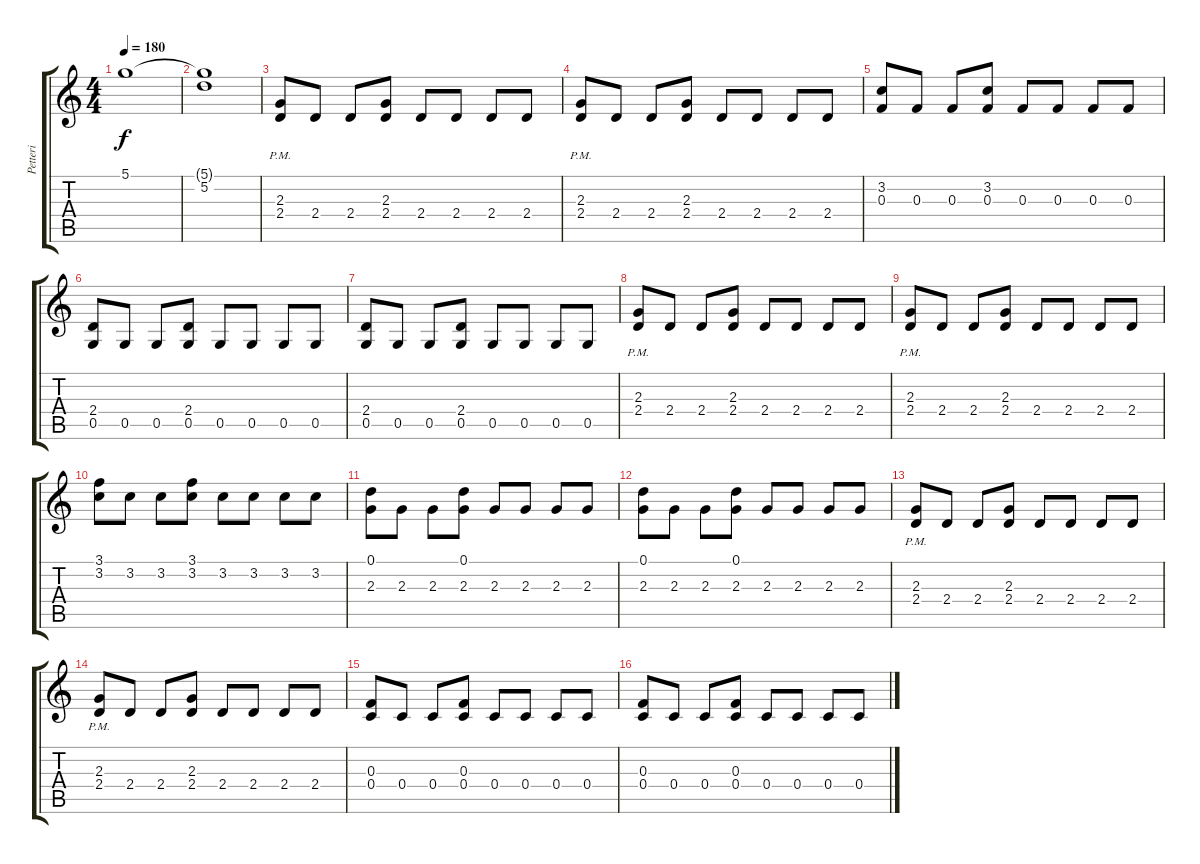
\track ("Petteri" "Petteri") {instrument distortionguitar}
\staff {score tabs}
\tuning (D4 A3 F3 C3 G2 D2) {hide}
\ts (4 4)
\tempo 180
\clef g2
\ks c
5.1{t}.1{dy f} |
(5.1{t} 5.2{t}).1 |
(2.3{pm} 2.4).8 2.4.8 2.4.8 (2.3 2.4).8 2.4.8 2.4.8 2.4.8 2.4.8 |
(2.3{pm} 2.4).8 2.4.8 2.4.8 (2.3 2.4).8 2.4.8 2.4.8 2.4.8 2.4.8 |
(3.2 0.3).8 0.3.8 0.3.8 (3.2 0.3).8 0.3.8 0.3.8 0.3.8 0.3.8 |
(2.4 0.5).8 0.5.8 0.5.8 (2.4 0.5).8 0.5.8 0.5.8 0.5.8 0.5.8 |
(2.4 0.5).8 0.5.8 0.5.8 (2.4 0.5).8 0.5.8 0.5.8 0.5.8 0.5.8 |
(2.3{pm} 2.4).8 2.4.8 2.4.8 (2.3 2.4).8 2.4.8 2.4.8 2.4.8 2.4.8 |
(2.3{pm} 2.4).8 2.4.8 2.4.8 (2.3 2.4).8 2.4.8 2.4.8 2.4.8 2.4.8 |
(3.1 3.2).8 3.2.8 3.2.8 (3.1 3.2).8 3.2.8 3.2.8 3.2.8 3.2.8 |
(0.1 2.3).8 2.3.8 2.3.8 (0.1 2.3).8 2.3.8 2.3.8 2.3.8 2.3.8 |
(0.1 2.3).8 2.3.8 2.3.8 (0.1 2.3).8 2.3.8 2.3.8 2.3.8 2.3.8 |
(2.3{pm} 2.4).8 2.4.8 2.4.8 (2.3 2.4).8 2.4.8 2.4.8 2.4.8 2.4.8 |
(2.3{pm} 2.4).8 2.4.8 2.4.8 (2.3 2.4).8 2.4.8 2.4.8 2.4.8 2.4.8 |
(0.3 0.4).8 0.4.8 0.4.8 (0.3 0.4).8 0.4.8 0.4.8 0.4.8 0.4.8 |
(0.3 0.4).8 0.4.8 0.4.8 (0.3 0.4).8 0.4.8 0.4.8 0.4.8 0.4.8
